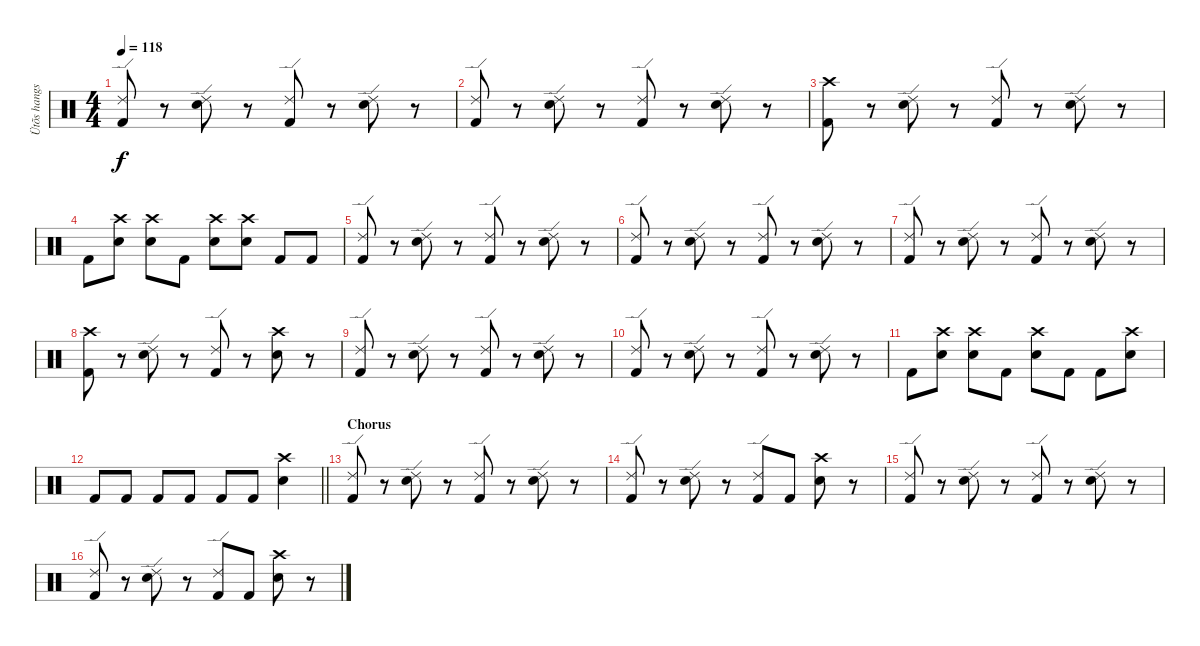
\track ("Ütõs hangszer" "Ütõs hangs") {instrument percussion}
\staff {score}
\articulation defaults
\ts (4 4)
\tempo 118
\clef neutral
\ks c
("Ride (edge) 2" "Kick (hit) 2").8{dy f} r.8 ("Ride (edge) 2" "Electric Snare (hit)").8 r.8 ("Ride (edge) 2" "Kick (hit) 2").8 r.8 ("Ride (edge) 2" "Electric Snare (hit)").8 r.8 |
("Ride (edge) 2" "Kick (hit) 2").8 r.8 ("Ride (edge) 2" "Electric Snare (hit)").8 r.8 ("Ride (edge) 2" "Kick (hit) 2").8 r.8 ("Ride (edge) 2" "Electric Snare (hit)").8 r.8 |
("Crash high (hit)" "Kick (hit) 2").8 r.8 ("Ride (edge) 2" "Electric Snare (hit)").8 r.8 ("Ride (edge) 2" "Kick (hit) 2").8 r.8 ("Ride (edge) 2" "Electric Snare (hit)").8 r.8 |
"Kick (hit) 2".8 ("Crash high (hit)" "Electric Snare (hit)").8 ("Crash high (hit)" "Electric Snare (hit)").8 "Kick (hit) 2".8 ("Crash high (hit)" "Electric Snare (hit)").8 ("Crash high (hit)" "Electric Snare (hit)").8 "Kick (hit) 2".8 "Kick (hit) 2".8 |
("Ride (edge) 2" "Kick (hit) 2").8 r.8 ("Ride (edge) 2" "Electric Snare (hit)").8 r.8 ("Ride (edge) 2" "Kick (hit) 2").8 r.8 ("Ride (edge) 2" "Electric Snare (hit)").8 r.8 |
("Ride (edge) 2" "Kick (hit) 2").8 r.8 ("Ride (edge) 2" "Electric Snare (hit)").8 r.8 ("Ride (edge) 2" "Kick (hit) 2").8 r.8 ("Ride (edge) 2" "Electric Snare (hit)").8 r.8 |
("Ride (edge) 2" "Kick (hit) 2").8 r.8 ("Ride (edge) 2" "Electric Snare (hit)").8 r.8 ("Ride (edge) 2" "Kick (hit) 2").8 r.8 ("Ride (edge) 2" "Electric Snare (hit)").8 r.8 |
("Crash high (hit)" "Kick (hit) 2").8 r.8 ("Ride (edge) 2" "Electric Snare (hit)").8 r.8 ("Ride (edge) 2" "Kick (hit) 2").8 r.8 ("Crash high (hit)" "Electric Snare (hit)").8 r.8 |
("Ride (edge) 2" "Kick (hit) 2").8 r.8 ("Ride (edge) 2" "Electric Snare (hit)").8 r.8 ("Ride (edge) 2" "Kick (hit) 2").8 r.8 ("Ride (edge) 2" "Electric Snare (hit)").8 r.8 |
("Ride (edge) 2" "Kick (hit) 2").8 r.8 ("Ride (edge) 2" "Electric Snare (hit)").8 r.8 ("Ride (edge) 2" "Kick (hit) 2").8 r.8 ("Ride (edge) 2" "Electric Snare (hit)").8 r.8 |
"Kick (hit) 2".8 ("Crash high (hit)" "Electric Snare (hit)").8 ("Crash high (hit)" "Electric Snare (hit)").8 "Kick (hit) 2".8 ("Crash high (hit)" "Electric Snare (hit)").8 "Kick (hit) 2".8 "Kick (hit) 2".8 ("Crash high (hit)" "Electric Snare (hit)").8 |
\barLineRight lightlight "Kick (hit) 2".8 "Kick (hit) 2".8 "Kick (hit) 2".8 "Kick (hit) 2".8 "Kick (hit) 2".8 "Kick (hit) 2".8
("Crash high (hit)" "Electric Snare (hit)").4 |
\section ("" "Chorus")
("Ride (edge) 2" "Kick (hit) 2").8 r.8 ("Ride (edge) 2" "Electric Snare (hit)").8 r.8 ("Ride (edge) 2" "Kick (hit) 2").8 r.8 ("Ride (edge) 2" "Electric Snare (hit)").8 r.8 |
("Ride (edge) 2" "Kick (hit) 2").8 r.8 ("Ride (edge) 2" "Electric Snare (hit)").8 r.8 ("Ride (edge) 2" "Kick (hit) 2").8 "Kick (hit) 2".8 ("Crash high (hit)" "Electric Snare (hit)").8 r.8 |
("Ride (edge) 2" "Kick (hit) 2").8 r.8 ("Ride (edge) 2" "Electric Snare (hit)").8 r.8 ("Ride (edge) 2" "Kick (hit) 2").8 r.8 ("Ride (edge) 2" "Electric Snare (hit)").8 r.8 |
("Ride (edge) 2" "Kick (hit) 2").8 r.8 ("Ride (edge) 2" "Electric Snare (hit)").8 r.8 ("Ride (edge) 2" "Kick (hit) 2").8 "Kick (hit) 2".8 ("Crash high (hit)" "Electric Snare (hit)").8 r.8
